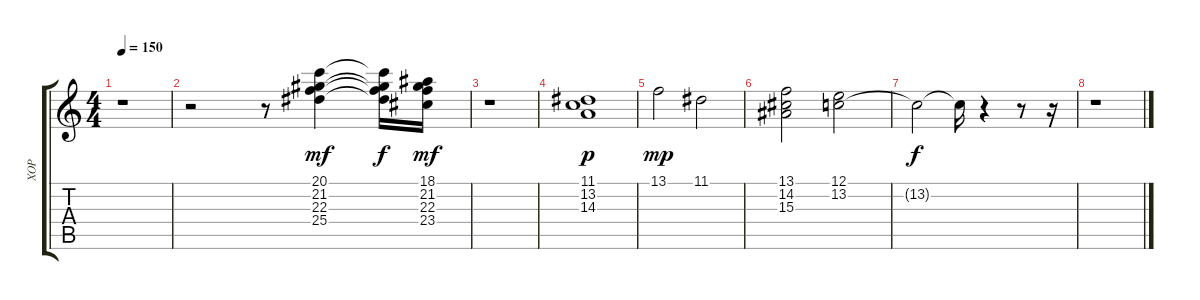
\track ("XOP" "XOP") {instrument rockorgan}
\staff {score tabs}
\tuning (E4 B3 G3 D3 A2 E2) {hide}
\ts (4 4)
\tempo 150
\clef g2
\ks c
r.1{dy mf} |
r.2 r.8 (20.1 21.2 22.3 25.4).4 (20.1{t} 21.2{t} 22.3{t} 25.4{t}).16{dy f} (18.1 21.2 22.3 23.4).16{dy mf} |
r.1 |
(11.1 13.2 14.3).1{dy p} |
13.1.2{dy mp} 11.1.2 |
(13.1 14.2 15.3).2 (12.1 13.2).2 |
13.2{t}.2{dy f} 13.2{t}.16 r.4 r.8 r.16 |
r.1
